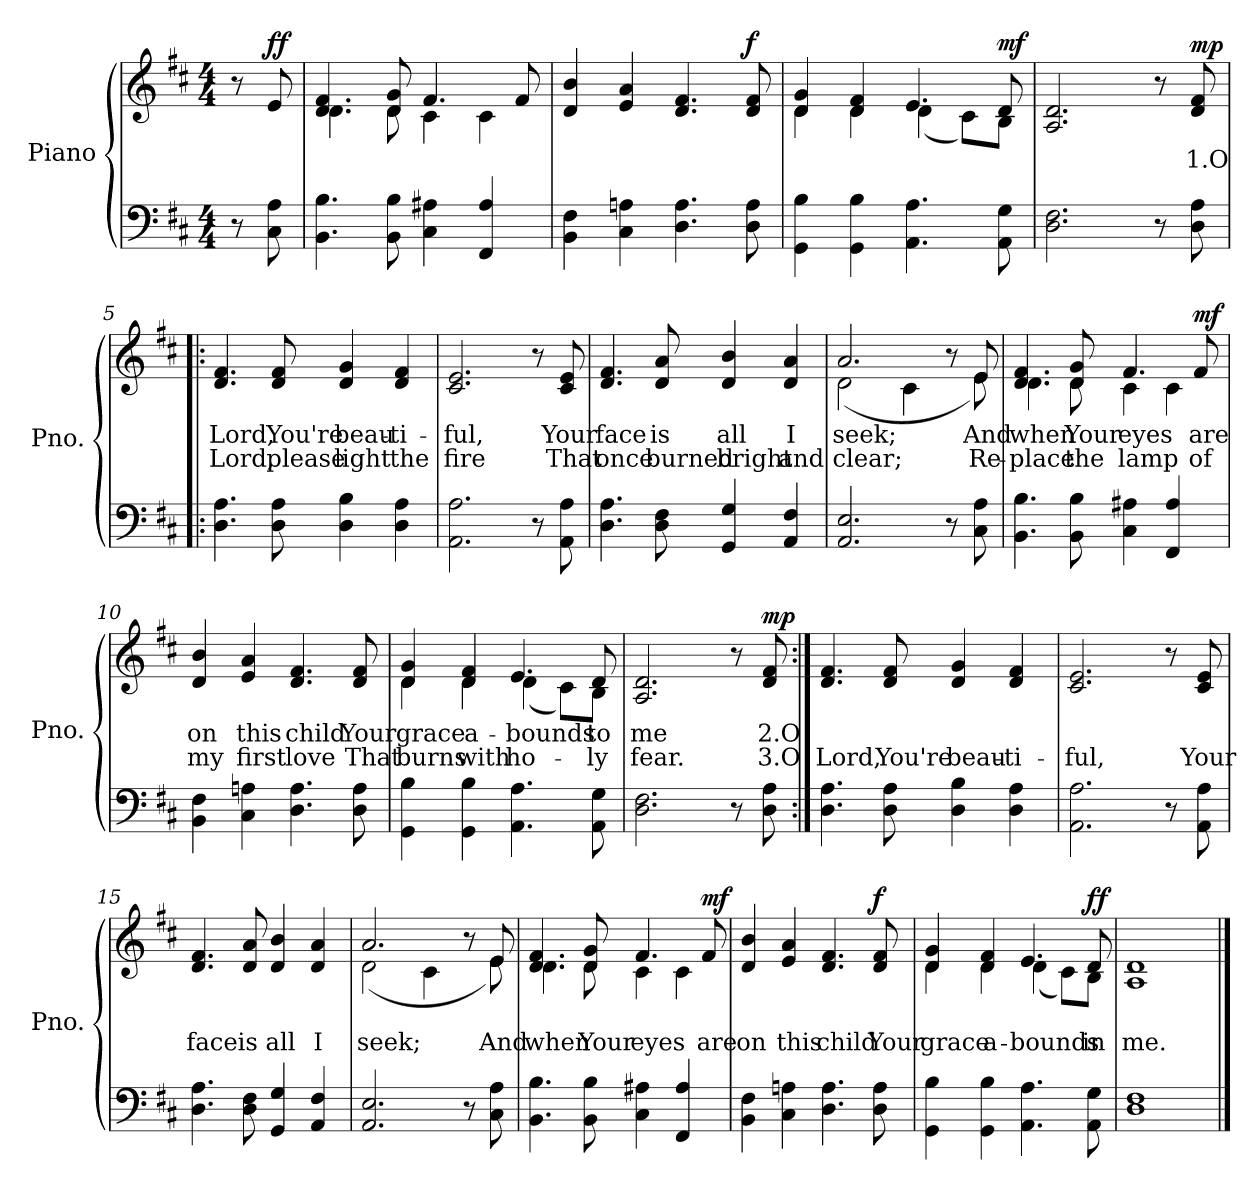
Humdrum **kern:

**kern	**kern	**text	**text	**dynam
*part1	*part1	*part1	*part1	*part1
*staff2	*staff1	*staff1	*staff1	*staff1/2
*I"Piano	*	*	*	*
*I'Pno.	*	*	*	*
*clefF4	*clefG2	*	*	*
*k[f#c#]	*k[f#c#]	*	*	*
*M4/4	*M4/4	*	*	*
=	=	=	=	=
8r	8r	.	.	.
*	*MM90	*	*	*
!	!	!	!	!LO:DY:b
8C#\ 8A\	8e/	.	.	ff
=1	=1	=1	=1	=1
*	*^	*	*	*
4.BB\ 4.B\	4.d/ 4.f#/	4.d\	.	.	.
8BB\ 8B\	8d/ 8g/	8d\	.	.	.
4C#\ 4A#X\	4.f#/	4c#\	.	.	.
4FF#/ 4A#/	.	4c#\	.	.	.
.	8f#/	.	.	.	.
*	*v	*v	*	*	*
=2	=2	=2	=2	=2
4BB\ 4F#\	4d/ 4b/	.	.	.
4C#\ 4An\	4e/ 4a/	.	.	.
4.D\ 4.A\	4.d/ 4.f#/	.	.	.
!	!	!	!	!LO:DY:b
8D\ 8A\	8d/ 8f#/	.	.	f
=3	=3	=3	=3	=3
*	*^	*	*	*
4GG\ 4B\	4d/ 4g/	4d\	.	.	.
4GG\ 4B\	4d/ 4f#/	4d\	.	.	.
4.AA\ 4.A\	4.e/	(4d\	.	.	.
.	.	8c#\L)	.	.	.
!	!	!	!	!	!LO:DY:a
8AA\ 8G\	8d/	8B\J	.	.	mf
*	*v	*v	*	*	*
=4	=4	=4	=4	=4
2.D\ 2.F#\	2.A/ 2.d/	.	.	.
8r	8r	.	.	.
!	!	!LO:LY:b	!	!LO:DY:a
8D\ 8A\	8d/ 8f#/	1.O	.	mp
=5!|:	=5!|:	=5!|:	=5!|:	=5!|:
!	!	!LO:LY:b	!LO:LY:b	!
4.D\ 4.A\	4.d/ 4.f#/	Lord,	Lord,	.
!	!	!LO:LY:b	!LO:LY:b	!
8D\ 8A\	8d/ 8f#/	You're	please	.
!	!	!LO:LY:b	!LO:LY:b	!
4D\ 4B\	4d/ 4g/	beau-	light	.
!	!	!LO:LY:b	!LO:LY:b	!
4D\ 4A\	4d/ 4f#/	-ti-	the	.
=6	=6	=6	=6	=6
!	!	!LO:LY:b	!LO:LY:b	!
2.AA\ 2.A\	2.c#/ 2.e/	-ful,	fire	.
8r	8r	.	.	.
!	!	!LO:LY:b	!LO:LY:b	!
8AA\ 8A\	8c#/ 8e/	Your	That	.
!!LO:LB:g=z
=7	=7	=7	=7	=7
!	!	!LO:LY:b	!LO:LY:b	!
4.D\ 4.A\	4.d/ 4.f#/	face	once	.
!	!	!LO:LY:b	!LO:LY:b	!
8D\ 8F#\	8d/ 8a/	is	burned	.
!	!	!LO:LY:b	!LO:LY:b	!
4GG/ 4G/	4d/ 4b/	all	bright	.
!	!	!LO:LY:b	!LO:LY:b	!
4AA/ 4F#/	4d/ 4a/	I	and	.
=8	=8	=8	=8	=8
!	!	!LO:LY:b	!LO:LY:b	!
*	*^	*	*	*
2.AA/ 2.E/	2.a/	(2d\	seek;	clear;	.
.	.	4c#\	.	.	.
8r	8ryy	8r	.	.	.
!	!	!	!LO:LY:b	!LO:LY:b	!
8C#\ 8A\	8e/	8e\)	And	Re-	.
=9	=9	=9	=9	=9	=9
!	!	!	!LO:LY:b	!LO:LY:b	!
4.BB\ 4.B\	4.d/ 4.f#/	4.d\	when	-place	.
!	!	!	!LO:LY:b	!LO:LY:b	!
8BB\ 8B\	8d/ 8g/	8d\	Your	the	.
!	!	!	!LO:LY:b	!LO:LY:b	!
4C#\ 4A#X\	4.f#/	4c#\	eyes	lamp	.
4FF#/ 4A#/	.	4c#\	.	.	.
!	!	!	!LO:LY:b	!LO:LY:b	!LO:DY:a
.	8f#/	.	are	of	mf
*	*v	*v	*	*	*
=10	=10	=10	=10	=10
!	!	!LO:LY:b	!LO:LY:b	!
4BB\ 4F#\	4d/ 4b/	on	my	.
!	!	!LO:LY:b	!LO:LY:b	!
4C#\ 4An\	4e/ 4a/	this	first	.
!	!	!LO:LY:b	!LO:LY:b	!
4.D\ 4.A\	4.d/ 4.f#/	child	love	.
!	!	!LO:LY:b	!LO:LY:b	!
8D\ 8A\	8d/ 8f#/	Your	That	.
!!LO:LB:g=z
=11	=11	=11	=11	=11
!	!	!LO:LY:b	!LO:LY:b	!
*	*^	*	*	*
4GG\ 4B\	4d/ 4g/	4d\	grace	burns	.
!	!	!	!LO:LY:b	!LO:LY:b	!
4GG\ 4B\	4d/ 4f#/	4d\	a-	with	.
!	!	!	!LO:LY:b	!LO:LY:b	!
4.AA\ 4.A\	4.e/	(4d\	-bounds	ho-	.
.	.	8c#\L)	.	.	.
!	!	!	!LO:LY:b	!LO:LY:b	!
8AA\ 8G\	8d/	8B\J	to	-ly	.
=12	=12	=12	=12	=12	=12
!	!	!	!LO:LY:b	!LO:LY:b	!
*	*v	*v	*	*	*
2.D\ 2.F#\	2.A/ 2.d/	me	fear.	.
8r	8r	.	.	.
!	!	!LO:LY:b	!LO:LY:b	!LO:DY:a
8D\ 8A\	8d/ 8f#/	2.O	3.O	mp
=13:|!	=13:|!	=13:|!	=13:|!	=13:|!
!	!	!	!LO:LY:b	!
4.D\ 4.A\	4.d/ 4.f#/	.	Lord,	.
!	!	!	!LO:LY:b	!
8D\ 8A\	8d/ 8f#/	.	You're	.
!	!	!	!LO:LY:b	!
4D\ 4B\	4d/ 4g/	.	beau-	.
!	!	!	!LO:LY:b	!
4D\ 4A\	4d/ 4f#/	.	-ti-	.
=14	=14	=14	=14	=14
!	!	!	!LO:LY:b	!
2.AA\ 2.A\	2.c#/ 2.e/	.	-ful,	.
8r	8r	.	.	.
!	!	!	!LO:LY:b	!
8AA\ 8A\	8c#/ 8e/	.	Your	.
=15	=15	=15	=15	=15
!	!	!	!LO:LY:b	!
4.D\ 4.A\	4.d/ 4.f#/	.	face	.
!	!	!	!LO:LY:b	!
8D\ 8F#\	8d/ 8a/	.	is	.
!	!	!	!LO:LY:b	!
4GG/ 4G/	4d/ 4b/	.	all	.
!	!	!	!LO:LY:b	!
4AA/ 4F#/	4d/ 4a/	.	I	.
=16	=16	=16	=16	=16
!	!	!	!LO:LY:b	!
*	*^	*	*	*
2.AA/ 2.E/	2.a/	(2d\	.	seek;	.
.	.	4c#\	.	.	.
8r	8ryy	8r	.	.	.
!	!	!	!	!LO:LY:b	!
8C#\ 8A\	8e/	8e\)	.	And	.
!!LO:LB:g=z	!!
=17	=17	=17	=17	=17	=17
!	!	!	!	!LO:LY:b	!
4.BB\ 4.B\	4.d/ 4.f#/	4.d\	.	when	.
!	!	!	!	!LO:LY:b	!
8BB\ 8B\	8d/ 8g/	8d\	.	Your	.
!	!	!	!	!LO:LY:b	!
4C#\ 4A#X\	4.f#/	4c#\	.	eyes	.
4FF#/ 4A#/	.	4c#\	.	.	.
*	*MM80	*	*	*	*
!	!	!	!	!LO:LY:b	!LO:DY:a
.	8f#/	.	.	are	mf
*	*v	*v	*	*	*
=18	=18	=18	=18	=18
!	!	!	!LO:LY:b	!
4BB\ 4F#\	4d/ 4b/	.	on	.
!	!	!	!LO:LY:b	!
4C#\ 4An\	4e/ 4a/	.	this	.
!	!	!	!LO:LY:b	!
4.D\ 4.A\	4.d/ 4.f#/	.	child	.
*	*MM70	*	*	*
!	!	!	!LO:LY:b	!LO:DY:a
8D\ 8A\	8d/ 8f#/	.	Your	f
=19	=19	=19	=19	=19
!	!	!	!LO:LY:b	!
*	*^	*	*	*
4GG\ 4B\	4d/ 4g/	4d\	.	grace	.
!	!	!	!	!LO:LY:b	!
4GG\ 4B\	4d/ 4f#/	4d\	.	a-	.
*	*MM60	*	*	*	*
!	!	!	!	!LO:LY:b	!
4.AA\ 4.A\	4.e/	(4d\	.	-bounds	.
.	.	8c#\L)	.	.	.
!	!	!	!	!LO:LY:b	!LO:DY:a
8AA\ 8G\	8d/	8B\J	.	in	ff
=20	=20	=20	=20	=20	=20
!	!	!	!	!LO:LY:b	!
*	*v	*v	*	*	*
1D 1F#	1A 1d	.	me.	.
==	==	==	==	==
*-	*-	*-	*-	*-
